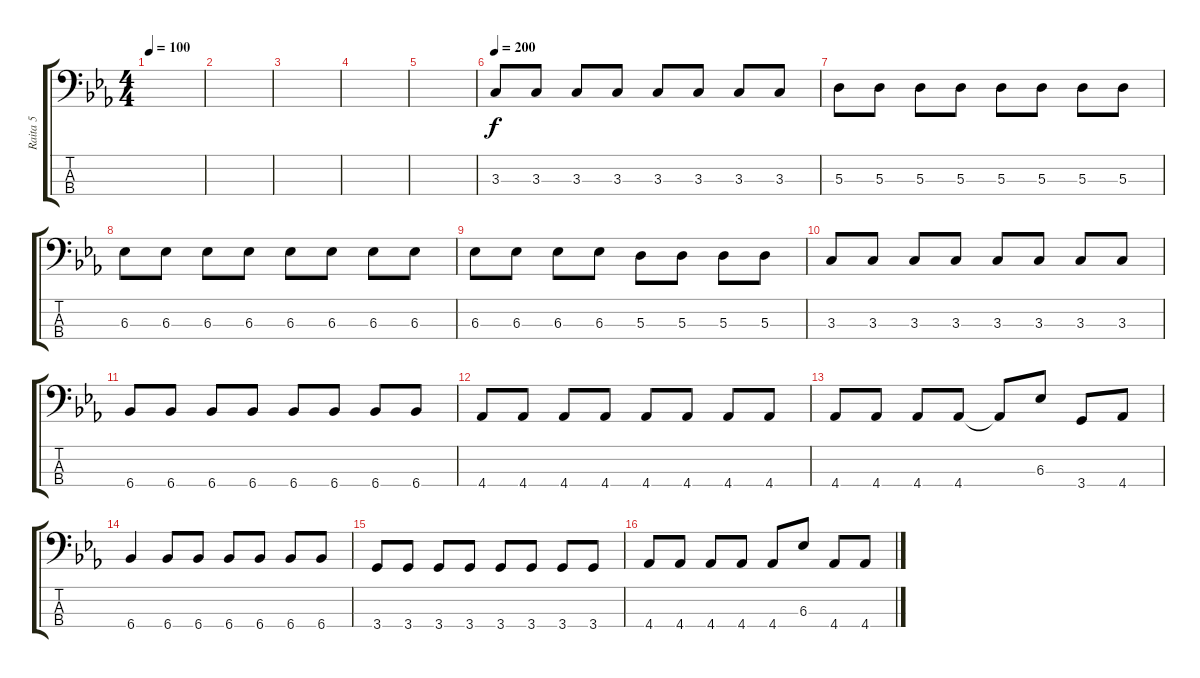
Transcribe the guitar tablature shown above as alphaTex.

\track ("Raita 5" "Raita 5") {instrument electricbassfinger}
\staff {score tabs}
\tuning (G2 D2 A1 E1) {hide}
\ts (4 4)
\tempo 100
\clef f4
\ks eb
|
|
|
|
|
\tempo 200
3.3.8 3.3.8 3.3.8 3.3.8 3.3.8 3.3.8 3.3.8 3.3.8 |
5.3.8 5.3.8 5.3.8 5.3.8 5.3.8 5.3.8 5.3.8 5.3.8 |
6.3.8 6.3.8 6.3.8 6.3.8 6.3.8 6.3.8 6.3.8 6.3.8 |
6.3.8 6.3.8 6.3.8 6.3.8 5.3.8 5.3.8 5.3.8 5.3.8 |
3.3.8 3.3.8 3.3.8 3.3.8 3.3.8 3.3.8 3.3.8 3.3.8 |
6.4.8 6.4.8 6.4.8 6.4.8 6.4.8 6.4.8 6.4.8 6.4.8 |
4.4.8 4.4.8 4.4.8 4.4.8 4.4.8 4.4.8 4.4.8 4.4.8 |
4.4.8 4.4.8 4.4.8 4.4.8 4.4{t}.8 6.3.8 3.4.8 4.4.8 |
6.4.4 6.4.8 6.4.8 6.4.8 6.4.8 6.4.8 6.4.8 |
3.4.8 3.4.8 3.4.8 3.4.8 3.4.8 3.4.8 3.4.8 3.4.8 |
4.4.8 4.4.8 4.4.8 4.4.8 4.4.8 6.3.8 4.4.8 4.4.8
